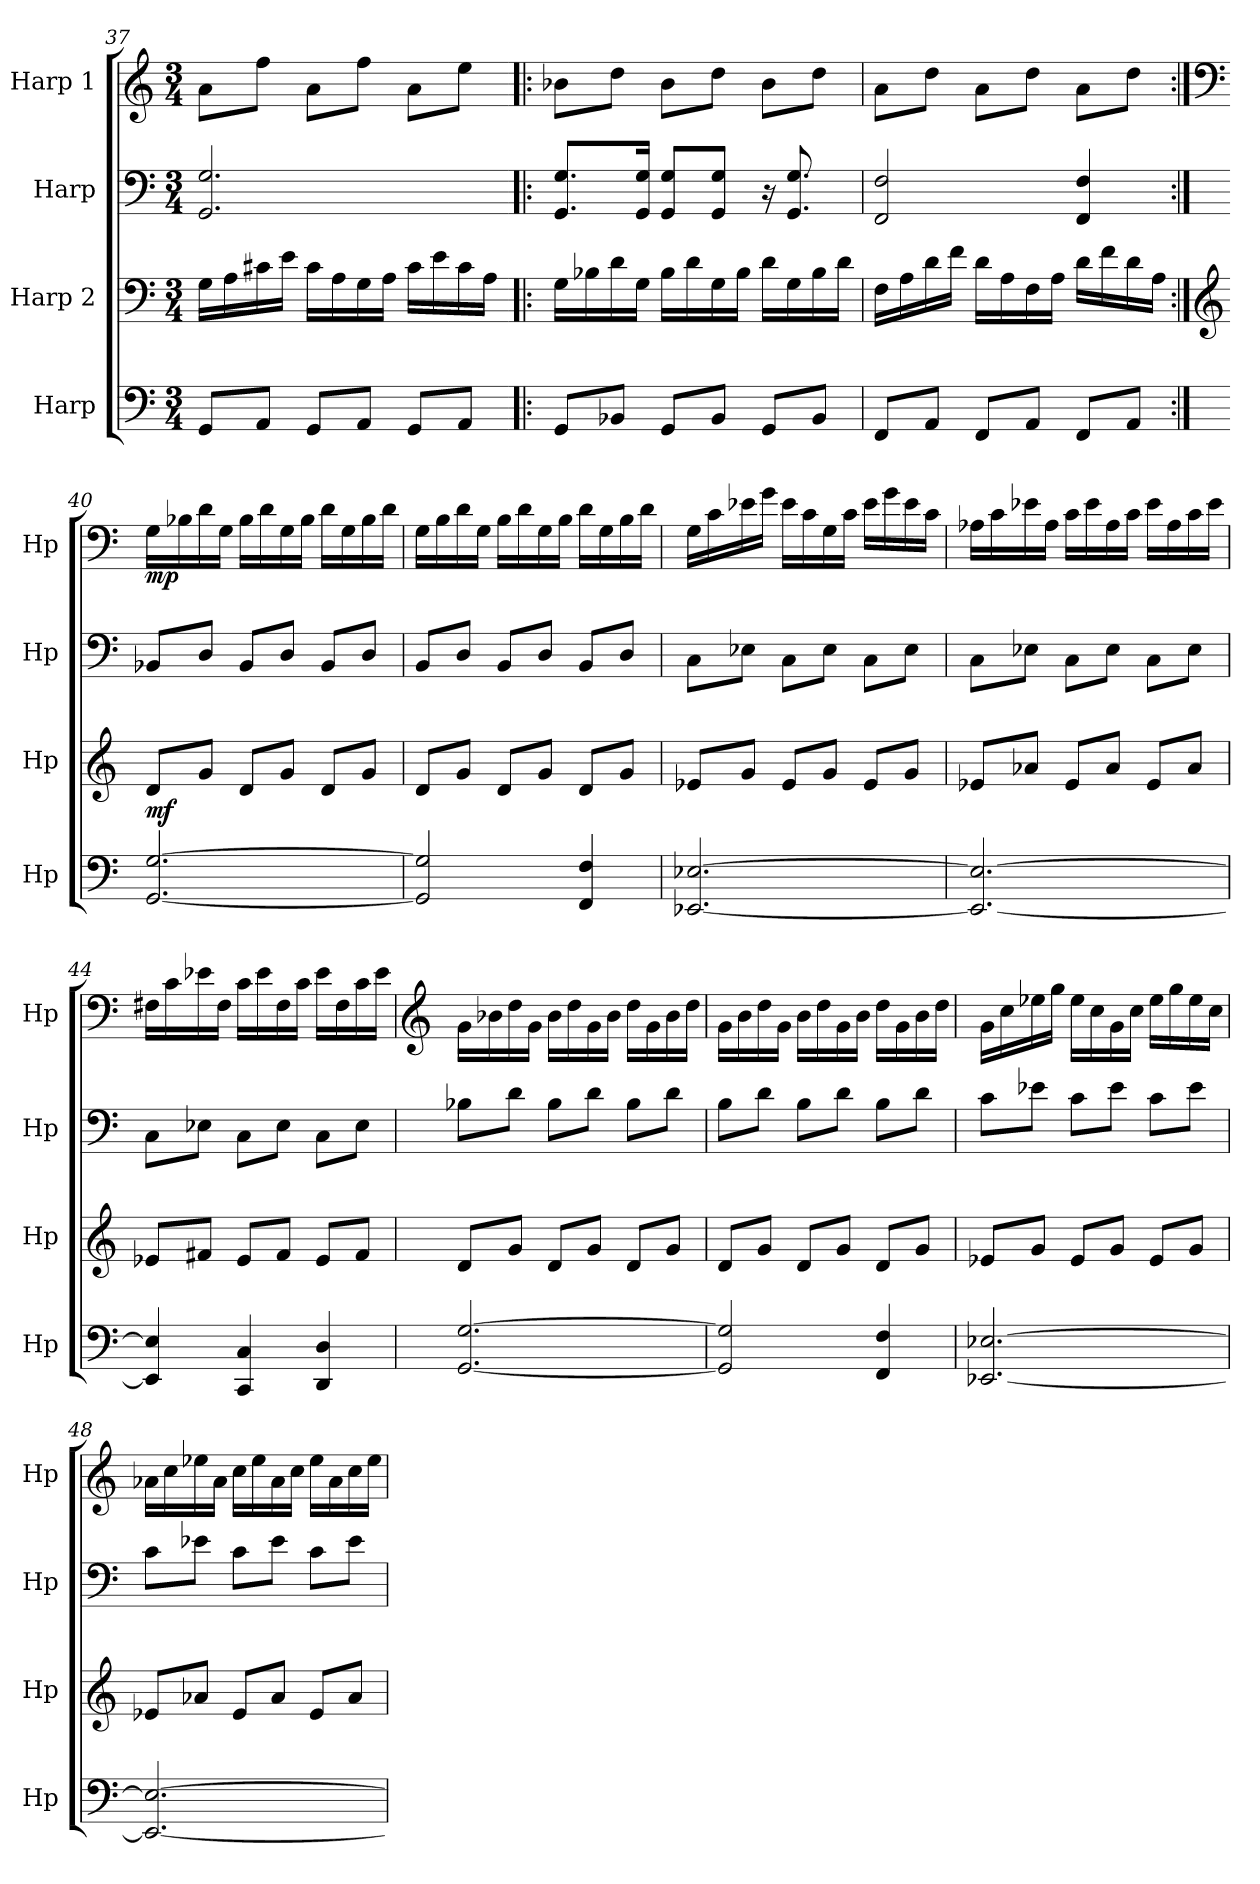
**kern	**kern	**dynam	**kern	**kern	**dynam
*part4	*part3	*part3	*part2	*part1	*part1
*staff4	*staff3	*staff3	*staff2	*staff1	*staff1
*I"Harp	*I"Harp 2	*	*I"Harp	*I"Harp 1	*
*I'Hp	*I'Hp	*	*I'Hp	*I'Hp	*
*clefF4	*clefF4	*	*clefF4	*clefG2	*
*k[]	*k[]	*	*k[]	*k[]	*
*M3/4	*M3/4	*	*M3/4	*M3/4	*
=37	=37	=37	=37	=37	=37
8GG/L	16G\LL	.	2.GG/ 2.G/	8a\L	.
.	16A\	.	.	.	.
8AA/J	16c#X\	.	.	8ff\J	.
.	16e\JJ	.	.	.	.
8GG/L	16c#\LL	.	.	8a\L	.
.	16A\	.	.	.	.
8AA/J	16G\	.	.	8ff\J	.
.	16A\JJ	.	.	.	.
8GG/L	16c#\LL	.	.	8a\L	.
.	16e\	.	.	.	.
8AA/J	16c#\	.	.	8ee\J	.
.	16A\JJ	.	.	.	.
!!LO:LB:g=z
=38!|:	=38!|:	=38!|:	=38!|:	=38!|:	=38!|:
8GG/L	16G\LL	.	8.GG/ 8.G/L	8b-X\L	.
.	16B-X\	.	.	.	.
8BB-X/J	16d\	.	.	8dd\J	.
.	16G\JJ	.	16GG/ 16G/Jk	.	.
8GG/L	16B-\LL	.	8GG/ 8G/L	8b-\L	.
.	16d\	.	.	.	.
8BB-/J	16G\	.	8GG/ 8G/J	8dd\J	.
.	16B-\JJ	.	.	.	.
8GG/L	16d\LL	.	16r	8b-\L	.
.	16G\	.	8.GG/ 8.G/	.	.
8BB-/J	16B-\	.	.	8dd\J	.
.	16d\JJ	.	.	.	.
=39	=39	=39	=39	=39	=39
8FF/L	16F\LL	.	2FF/ 2F/	8a\L	.
.	16A\	.	.	.	.
8AA/J	16d\	.	.	8dd\J	.
.	16f\JJ	.	.	.	.
8FF/L	16d\LL	.	.	8a\L	.
.	16A\	.	.	.	.
8AA/J	16F\	.	.	8dd\J	.
.	16A\JJ	.	.	.	.
8FF/L	16d\LL	.	4FF/ 4F/	8a\L	.
.	16f\	.	.	.	.
8AA/J	16d\	.	.	8dd\J	.
.	16A\JJ	.	.	.	.
=40:|!	=40:|!	=40:|!	=40:|!	=40:|!	=40:|!
*	*clefG2	*	*	*clefF4	*
!	!	!LO:DY:b	!	!	!LO:DY:b
[2.GG/ [2.G/	8d/L	mf	8BB-X/L	16G\LL	mp
.	.	.	.	16B-X\	.
.	8g/J	.	8D/J	16d\	.
.	.	.	.	16G\JJ	.
.	8d/L	.	8BB-/L	16B-\LL	.
.	.	.	.	16d\	.
.	8g/J	.	8D/J	16G\	.
.	.	.	.	16B-\JJ	.
.	8d/L	.	8BB-/L	16d\LL	.
.	.	.	.	16G\	.
.	8g/J	.	8D/J	16B-\	.
.	.	.	.	16d\JJ	.
=41	=41	=41	=41	=41	=41
2GG/] 2G/]	8d/L	.	8BB/L	16G\LL	.
.	.	.	.	16B\	.
.	8g/J	.	8D/J	16d\	.
.	.	.	.	16G\JJ	.
.	8d/L	.	8BB/L	16B\LL	.
.	.	.	.	16d\	.
.	8g/J	.	8D/J	16G\	.
.	.	.	.	16B\JJ	.
4FF/ 4F/	8d/L	.	8BB/L	16d\LL	.
.	.	.	.	16G\	.
.	8g/J	.	8D/J	16B\	.
.	.	.	.	16d\JJ	.
!!LO:LB:g=z
=42	=42	=42	=42	=42	=42
[2.EE-X/ [2.E-X/	8e-X/L	.	8C\L	16G\LL	.
.	.	.	.	16c\	.
.	8g/J	.	8E-X\J	16e-X\	.
.	.	.	.	16g\JJ	.
.	8e-/L	.	8C\L	16e-\LL	.
.	.	.	.	16c\	.
.	8g/J	.	8E-\J	16G\	.
.	.	.	.	16c\JJ	.
.	8e-/L	.	8C\L	16e-\LL	.
.	.	.	.	16g\	.
.	8g/J	.	8E-\J	16e-\	.
.	.	.	.	16c\JJ	.
=43	=43	=43	=43	=43	=43
2.EE-/_ 2.E-/_	8e-X/L	.	8C\L	16A-X\LL	.
.	.	.	.	16c\	.
.	8a-X/J	.	8E-X\J	16e-X\	.
.	.	.	.	16A-\JJ	.
.	8e-/L	.	8C\L	16c\LL	.
.	.	.	.	16e-\	.
.	8a-/J	.	8E-\J	16A-\	.
.	.	.	.	16c\JJ	.
.	8e-/L	.	8C\L	16e-\LL	.
.	.	.	.	16A-\	.
.	8a-/J	.	8E-\J	16c\	.
.	.	.	.	16e-\JJ	.
=44	=44	=44	=44	=44	=44
4EE-/] 4E-/]	8e-X/L	.	8C\L	16F#X\LL	.
.	.	.	.	16c\	.
.	8f#X/J	.	8E-X\J	16e-X\	.
.	.	.	.	16F#\JJ	.
4CC/ 4C/	8e-/L	.	8C\L	16c\LL	.
.	.	.	.	16e-\	.
.	8f#/J	.	8E-\J	16F#\	.
.	.	.	.	16c\JJ	.
4DD/ 4D/	8e-/L	.	8C\L	16e-\LL	.
.	.	.	.	16F#\	.
.	8f#/J	.	8E-\J	16c\	.
.	.	.	.	16e-\JJ	.
=45	=45	=45	=45	=45	=45
*	*	*	*	*clefG2	*
[2.GG/ [2.G/	8d/L	.	8B-X\L	16g\LL	.
.	.	.	.	16b-X\	.
.	8g/J	.	8d\J	16dd\	.
.	.	.	.	16g\JJ	.
.	8d/L	.	8B-\L	16b-\LL	.
.	.	.	.	16dd\	.
.	8g/J	.	8d\J	16g\	.
.	.	.	.	16b-\JJ	.
.	8d/L	.	8B-\L	16dd\LL	.
.	.	.	.	16g\	.
.	8g/J	.	8d\J	16b-\	.
.	.	.	.	16dd\JJ	.
!!LO:LB:g=z
=46	=46	=46	=46	=46	=46
2GG/] 2G/]	8d/L	.	8B\L	16g\LL	.
.	.	.	.	16b\	.
.	8g/J	.	8d\J	16dd\	.
.	.	.	.	16g\JJ	.
.	8d/L	.	8B\L	16b\LL	.
.	.	.	.	16dd\	.
.	8g/J	.	8d\J	16g\	.
.	.	.	.	16b\JJ	.
4FF/ 4F/	8d/L	.	8B\L	16dd\LL	.
.	.	.	.	16g\	.
.	8g/J	.	8d\J	16b\	.
.	.	.	.	16dd\JJ	.
=47	=47	=47	=47	=47	=47
[2.EE-X/ [2.E-X/	8e-X/L	.	8c\L	16g\LL	.
.	.	.	.	16cc\	.
.	8g/J	.	8e-X\J	16ee-X\	.
.	.	.	.	16gg\JJ	.
.	8e-/L	.	8c\L	16ee-\LL	.
.	.	.	.	16cc\	.
.	8g/J	.	8e-\J	16g\	.
.	.	.	.	16cc\JJ	.
.	8e-/L	.	8c\L	16ee-\LL	.
.	.	.	.	16gg\	.
.	8g/J	.	8e-\J	16ee-\	.
.	.	.	.	16cc\JJ	.
=48	=48	=48	=48	=48	=48
2.EE-/_ 2.E-/_	8e-X/L	.	8c\L	16a-X\LL	.
.	.	.	.	16cc\	.
.	8a-X/J	.	8e-X\J	16ee-X\	.
.	.	.	.	16a-\JJ	.
.	8e-/L	.	8c\L	16cc\LL	.
.	.	.	.	16ee-\	.
.	8a-/J	.	8e-\J	16a-\	.
.	.	.	.	16cc\JJ	.
.	8e-/L	.	8c\L	16ee-\LL	.
.	.	.	.	16a-\	.
.	8a-/J	.	8e-\J	16cc\	.
.	.	.	.	16ee-\JJ	.
=	=	=	=	=	=
*-	*-	*-	*-	*-	*-
